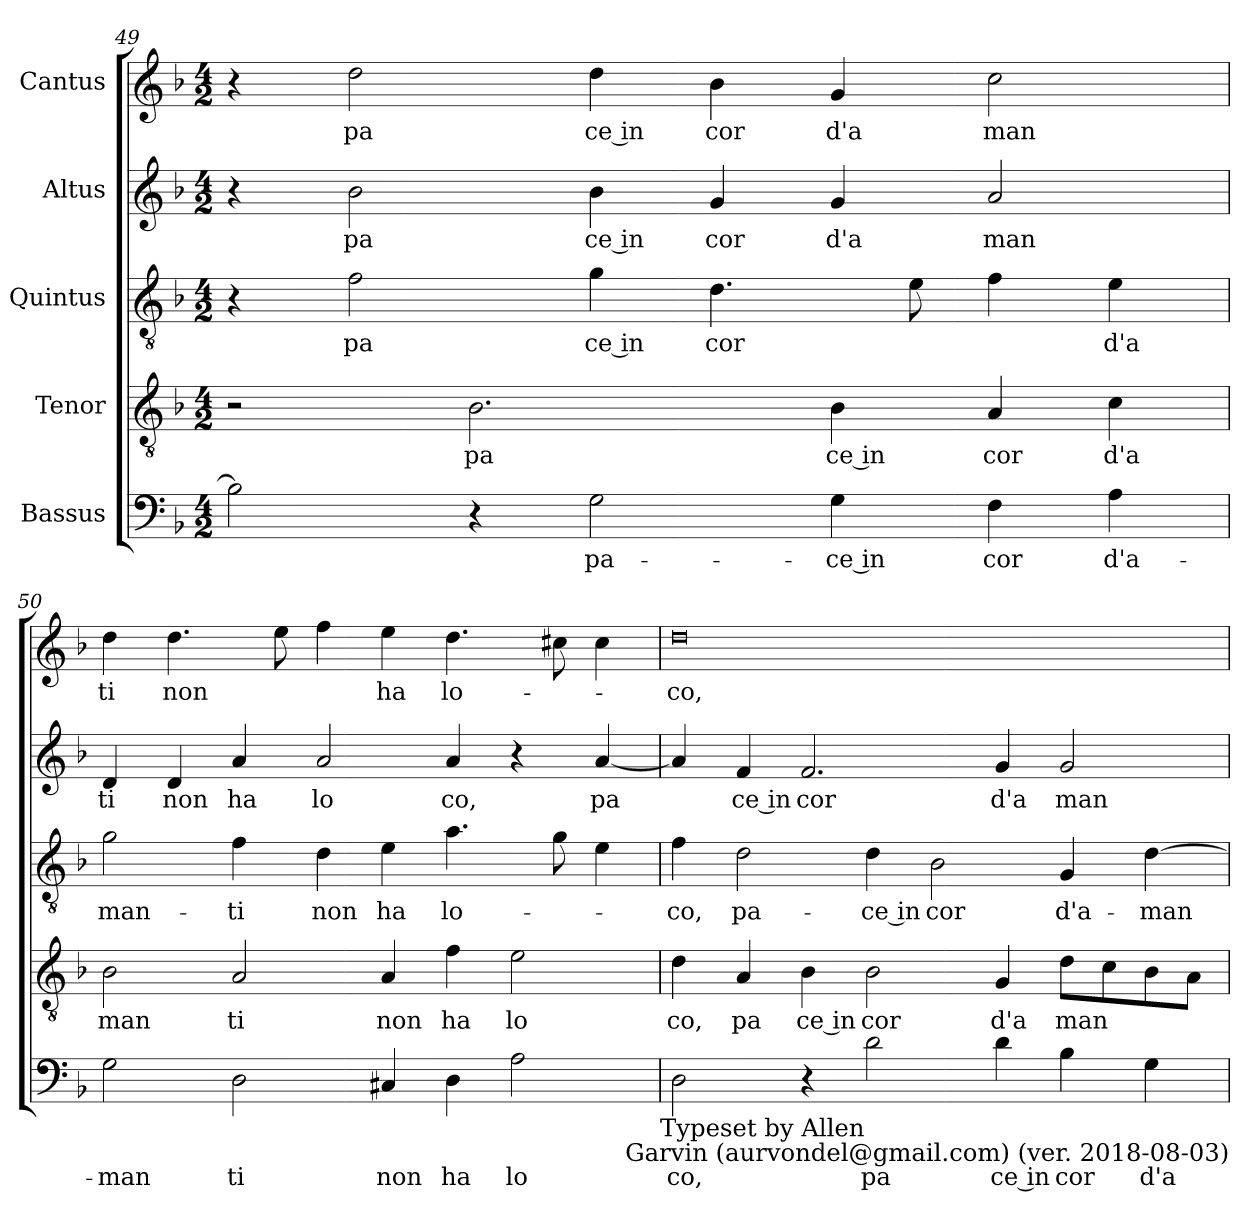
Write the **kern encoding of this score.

**kern	**text	**kern	**text	**kern	**text	**kern	**text	**kern	**text
*part5	*part5	*part4	*part4	*part3	*part3	*part2	*part2	*part1	*part1
*staff5	*staff5	*staff4	*staff4	*staff3	*staff3	*staff2	*staff2	*staff1	*staff1
*I"Bassus	*	*I"Tenor	*	*I"Quintus	*	*I"Altus	*	*I"Cantus	*
*clefF4	*	*clefGv2	*	*clefGv2	*	*clefG2	*	*clefG2	*
*k[b-]	*	*k[b-]	*	*k[b-]	*	*k[b-]	*	*k[b-]	*
*F:	*	*F:	*	*F:	*	*F:	*	*F:	*
*M4/2	*	*M4/2	*	*M4/2	*	*M4/2	*	*M4/2	*
=49	=49	=49	=49	=49	=49	=49	=49	=49	=49
2B-\]	.	2r	.	4r	.	4r	.	4r	.
!	!	!	!	!	!LO:LY:b:cj	!	!LO:LY:b:cj	!	!LO:LY:b:cj
.	.	.	.	2f\	pa	2b-\	pa	2dd\	pa
!	!	!	!LO:LY:b:cj	!	!	!	!	!	!
4r	.	2.B-\	pa	.	.	.	.	.	.
!	!LO:LY:b:cj	!	!	!	!LO:LY:b:rj	!	!LO:LY:b:rj	!	!LO:LY:b:rj
2G\	pa-	.	.	4g\)	ce in	(<4b-\)	ce in	(<4dd\	ce in
!	!	!	!	!	!LO:LY:b	!	!LO:LY:b:cj	!	!LO:LY:b:cj
.	.	.	.	4.d\	cor	4g/	cor	4b-\	cor
!	!LO:LY:b:rj	!	!LO:LY:b:rj	!	!	!	!LO:LY:b:cj	!	!LO:LY:b:cj
4G\)	-ce in	(<4B-\	ce in	.	.	4g/	d'a	4g/	d'a
.	.	.	.	8e\	.	.	.	.	.
!	!LO:LY:b:cj	!	!LO:LY:b:cj	!	!	!	!LO:LY:b:cj	!	!LO:LY:b:cj
4F\	cor	4A/	cor	4f\	.	2a/	man	2cc\	man
!	!LO:LY:b:cj	!	!LO:LY:b:cj	!	!LO:LY:b:cj	!	!	!	!
4A\	d'a-	4c\	d'a	4e\	d'a	.	.	.	.
!!LO:LB:g=z
=50	=50	=50	=50	=50	=50	=50	=50	=50	=50
!	!LO:LY:b:cj	!	!LO:LY:b:cj	!	!LO:LY:b:cj	!	!LO:LY:b:cj	!	!LO:LY:b:cj
2G\	-man	2B-\	man	2g\	man-	4d/	ti	4dd\	ti
!	!	!	!	!	!	!	!LO:LY:b:cj	!	!LO:LY:b
.	.	.	.	.	.	4d/	non	4.dd\	non
!	!LO:LY:b:cj	!	!LO:LY:b:cj	!	!LO:LY:b:cj	!	!LO:LY:b:cj	!	!
2D\	ti	2A/	ti	4f\	-ti	4a/	ha	.	.
.	.	.	.	.	.	.	.	8ee\	.
!	!	!	!	!	!LO:LY:b:cj	!	!LO:LY:b:cj	!	!
.	.	.	.	4d\	non	2a/	lo	4ff\	.
!	!LO:LY:b:cj	!	!LO:LY:b:cj	!	!LO:LY:b:cj	!	!	!	!LO:LY:b:cj
4C#X/	non	4A/	non	4e\	ha	.	.	4ee\	ha
!	!LO:LY:b:cj	!	!LO:LY:b:cj	!	!LO:LY:b:cj	!	!LO:LY:b:cj	!	!LO:LY:b:cj
4D\	ha	4f\	ha	4.a\	lo-	4a/	co,	4.dd\	lo-
!	!LO:LY:b:cj	!	!LO:LY:b:cj	!	!	!	!	!	!
2A\	lo	2e\	lo	.	.	4r	.	.	.
.	.	.	.	8g\	.	.	.	8cc#\	.
!	!	!	!	!	!	!	!LO:LY:b	!	!
.	.	.	.	4e\	.	[<4a/	pa	4cc#\	.
!LO:TX:b:t=Typeset by Allen	!	!	!	!	!	!	!	!	!
=51	=51	=51	=51	=51	=51	=51	=51	=51	=51
!	!LO:LY:b:cj	!	!LO:LY:b:cj	!	!LO:LY:b:cj	!	!	!	!LO:LY:b:cj
2D\	co,	4d\	co,	4f\	-co,	4a/]	.	0dd	-co,
!	!	!	!LO:LY:b:cj	!	!LO:LY:b:cj	!	!LO:LY:b:rj	!	!
.	.	4A/	pa	2d\	pa-	4f/	ce in	.	.
!	!	!	!LO:LY:b:rj	!	!	!	!LO:LY:b:cj	!	!
4r	.	4B-\	ce in	.	.	2.f/	cor	.	.
!	!LO:LY:b:cj	!	!LO:LY:b:cj	!	!LO:LY:b:rj	!	!	!	!
2d\	pa	2B-\	cor	4d\	-ce in	.	.	.	.
!	!	!	!	!	!LO:LY:b:cj	!	!	!	!
.	.	.	.	2B-\	cor	.	.	.	.
!	!LO:LY:b:rj	!	!LO:LY:b:cj	!	!	!	!LO:LY:b:cj	!	!
4d\	ce in	4G/	d'a	.	.	4g/	d'a	.	.
!	!LO:LY:b:cj	!	!LO:LY:b	!	!LO:LY:b:cj	!	!LO:LY:b:cj	!	!
4B-\	cor	8d\L	man	4G/	d'a-	2g/	man	.	.
.	.	8c\	.	.	.	.	.	.	.
!	!LO:LY:b:cj	!	!	!	!LO:LY:b	!	!	!	!
4G\	d'a	8B-\	.	[>4d\	-man-	.	.	.	.
.	.	8A\J	.	.	.	.	.	.	.
!LO:TX:b:t=Garvin (aurvondel@gmail.com) (ver. 2018-08-03)	!	!	!	!	!	!	!	!	!
=	=	=	=	=	=	=	=	=	=
*-	*-	*-	*-	*-	*-	*-	*-	*-	*-
